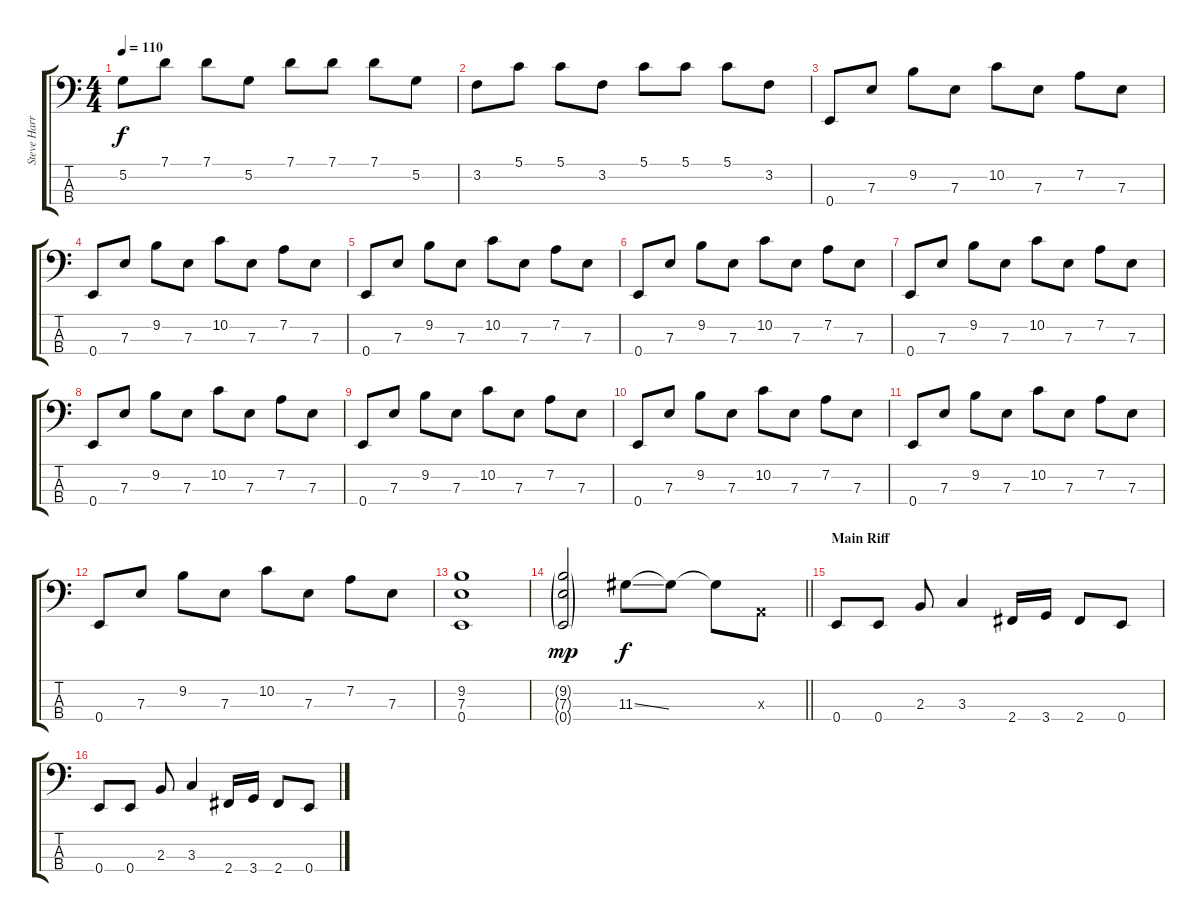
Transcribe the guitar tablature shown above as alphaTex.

\track ("Steve Harris" "Steve Harr") {instrument electricbasspick}
\staff {score tabs}
\tuning (G2 D2 A1 E1) {hide}
\ts (4 4)
\tempo 110
\clef f4
\ks c
5.2.8{dy f} 7.1.8 7.1.8 5.2.8 7.1.8 7.1.8 7.1.8 5.2.8 |
3.2.8 5.1.8 5.1.8 3.2.8 5.1.8 5.1.8 5.1.8 3.2.8 |
0.4.8 7.3.8 9.2.8 7.3.8 10.2.8 7.3.8 7.2.8 7.3.8 |
0.4.8 7.3.8 9.2.8 7.3.8 10.2.8 7.3.8 7.2.8 7.3.8 |
0.4.8 7.3.8 9.2.8 7.3.8 10.2.8 7.3.8 7.2.8 7.3.8 |
0.4.8 7.3.8 9.2.8 7.3.8 10.2.8 7.3.8 7.2.8 7.3.8 |
0.4.8 7.3.8 9.2.8 7.3.8 10.2.8 7.3.8 7.2.8 7.3.8 |
0.4.8 7.3.8 9.2.8 7.3.8 10.2.8 7.3.8 7.2.8 7.3.8 |
0.4.8 7.3.8 9.2.8 7.3.8 10.2.8 7.3.8 7.2.8 7.3.8 |
0.4.8 7.3.8 9.2.8 7.3.8 10.2.8 7.3.8 7.2.8 7.3.8 |
0.4.8 7.3.8 9.2.8 7.3.8 10.2.8 7.3.8 7.2.8 7.3.8 |
0.4.8 7.3.8 9.2.8 7.3.8 10.2.8 7.3.8 7.2.8 7.3.8 |
(9.2 7.3 0.4).1 |
\barLineRight lightlight
(9.2{g} 7.3{g} 0.4{g}).2{dy mp} 11.3{ss}.8{dy f} 11.3{t}.8 11.3{t}.8 0.3{x}.8 |
\section ("" "Main Riff")
0.4.8 0.4.8 2.3.8 3.3.4 2.4.16 3.4.16 2.4.8 0.4.8 |
0.4.8 0.4.8 2.3.8 3.3.4 2.4.16 3.4.16 2.4.8 0.4.8
